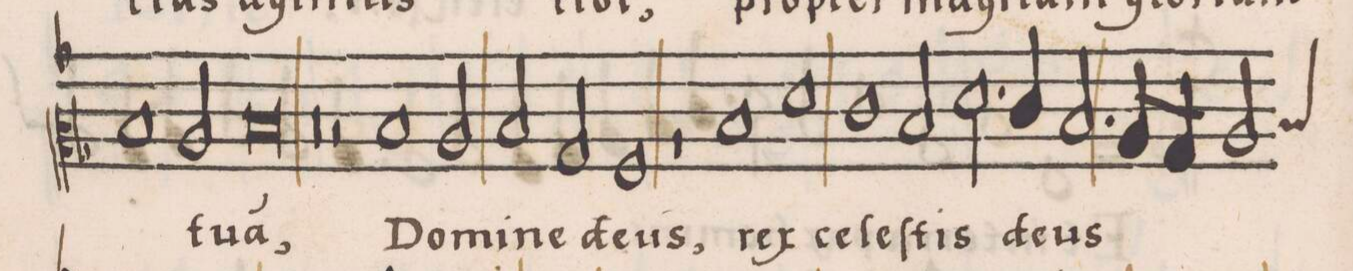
**kern	**text
*I"ALTVS	*
*clefC2	*
*k[b-]	*
*M2/1	*
1d/	.
=33-	=33-
2c/	tu-
0d/	-a(m),
=34-	=34-
0r	.
=35-	=35-
2r	.
1d/	Do-
=36-	=36-
2c/	-mi-
2d/	-ne
2B-/	de-
=37-	=37-
1A/	-us,
1r	.
=38-	=38-
1d/	rex
1f\	ce-
=39-	=39-
1e\	-leſ-
2d/	-tis
2.f\	.
=40-	=40-
4e/	de-
2.d/	-us
8c/L	.
8B-/J	.
*custos:d	*
2c/	.
=41-	=41-
*-	*-
